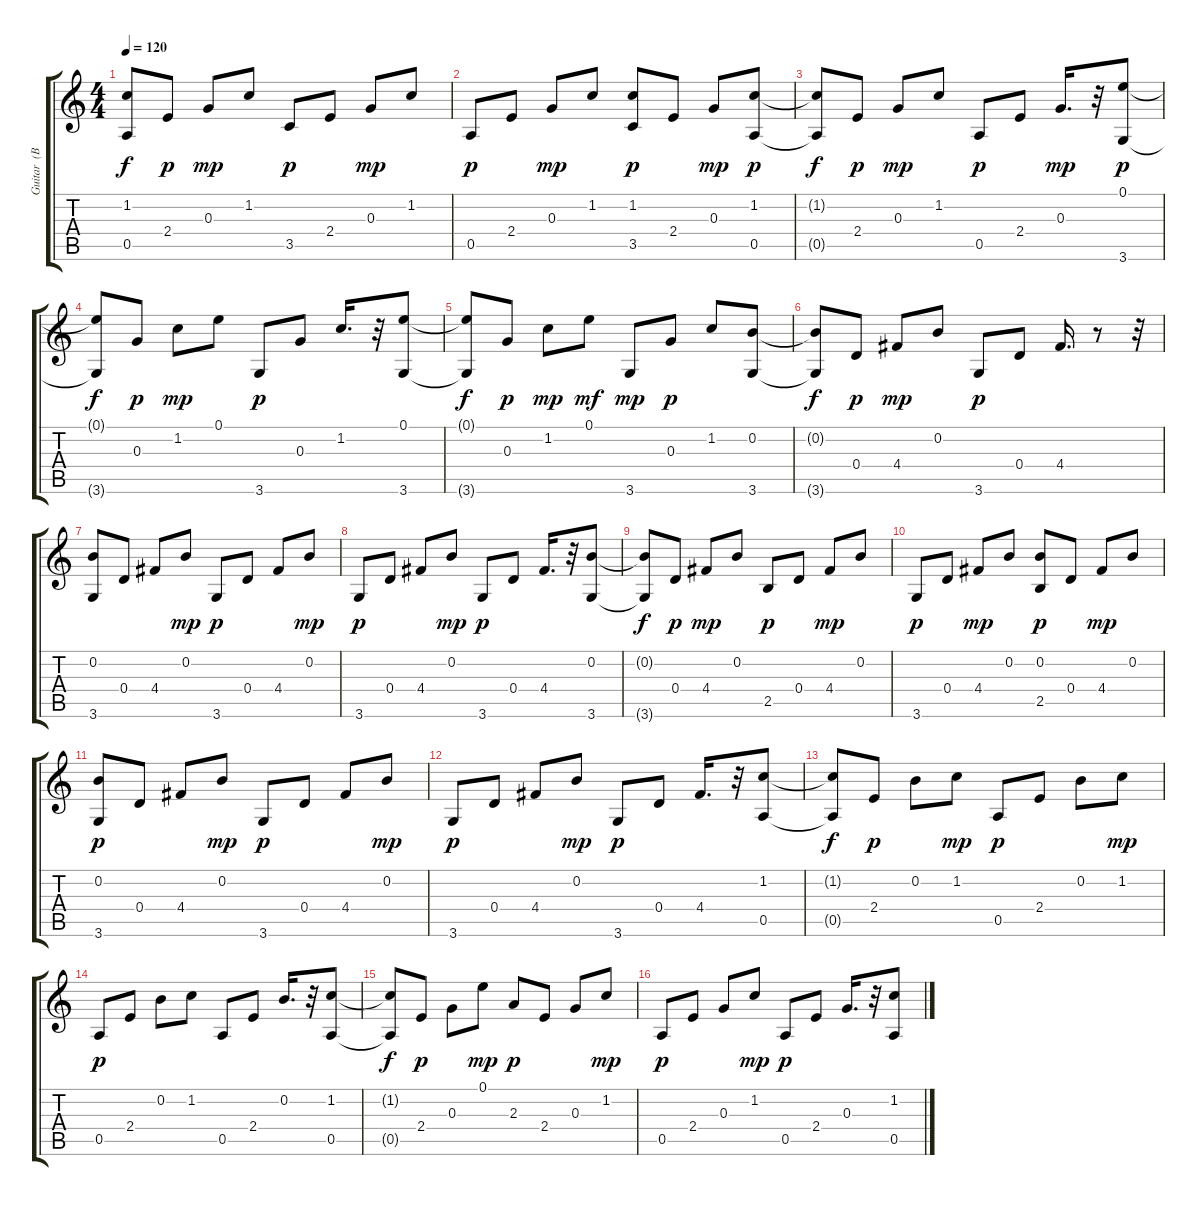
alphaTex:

\track ("Guitar  (BB)" "Guitar  (B") {instrument electricguitarmuted}
\staff {score tabs}
\tuning (E4 B3 G3 D3 A2 E2) {hide}
\ts (4 4)
\tempo 120
\clef g2
\ks c
(1.2{t} 0.5{t}).8{dy f} 2.4.8{dy p} 0.3.8{dy mp} 1.2.8 3.5.8{dy p} 2.4.8 0.3.8{dy mp} 1.2.8 |
0.5.8{dy p} 2.4.8 0.3.8{dy mp} 1.2.8 (1.2 3.5).8{dy p} 2.4.8 0.3.8{dy mp} (1.2 0.5).8{dy p} |
(1.2{t} 0.5{t}).8{dy f} 2.4.8{dy p} 0.3.8{dy mp} 1.2.8 0.5.8{dy p} 2.4.8 0.3.16{d dy mp} r.32 (0.1 3.6).8{dy p} |
(0.1{t} 3.6{t}).8{dy f} 0.3.8{dy p} 1.2.8{dy mp} 0.1.8 3.6.8{dy p} 0.3.8 1.2.16{d} r.32 (0.1 3.6).8 |
(0.1{t} 3.6{t}).8{dy f} 0.3.8{dy p} 1.2.8{dy mp} 0.1.8{dy mf} 3.6.8{dy mp} 0.3.8{dy p} 1.2.8 (0.2 3.6).8 |
(0.2{t} 3.6{t}).8{dy f} 0.4.8{dy p} 4.4.8{dy mp} 0.2.8 3.6.8{dy p} 0.4.8 4.4.16{d} r.8 r.32 |
(0.2 3.6).8 0.4.8 4.4.8 0.2.8{dy mp} 3.6.8{dy p} 0.4.8 4.4.8 0.2.8{dy mp} |
3.6.8{dy p} 0.4.8 4.4.8 0.2.8{dy mp} 3.6.8{dy p} 0.4.8 4.4.16{d} r.32 (0.2 3.6).8 |
(0.2{t} 3.6{t}).8{dy f} 0.4.8{dy p} 4.4.8{dy mp} 0.2.8 2.5.8{dy p} 0.4.8 4.4.8{dy mp} 0.2.8 |
3.6.8{dy p} 0.4.8 4.4.8{dy mp} 0.2.8 (0.2 2.5).8{dy p} 0.4.8 4.4.8{dy mp} 0.2.8 |
(0.2 3.6).8{dy p} 0.4.8 4.4.8 0.2.8{dy mp} 3.6.8{dy p} 0.4.8 4.4.8 0.2.8{dy mp} |
3.6.8{dy p} 0.4.8 4.4.8 0.2.8{dy mp} 3.6.8{dy p} 0.4.8 4.4.16{d} r.32 (1.2 0.5).8 |
(1.2{t} 0.5{t}).8{dy f} 2.4.8{dy p} 0.2.8 1.2.8{dy mp} 0.5.8{dy p} 2.4.8 0.2.8 1.2.8{dy mp} |
0.5.8{dy p} 2.4.8 0.2.8 1.2.8 0.5.8 2.4.8 0.2.16{d} r.32 (1.2 0.5).8 |
(1.2{t} 0.5{t}).8{dy f} 2.4.8{dy p} 0.3.8 0.1.8{dy mp} 2.3.8{dy p} 2.4.8 0.3.8 1.2.8{dy mp} |
0.5.8{dy p} 2.4.8 0.3.8 1.2.8{dy mp} 0.5.8{dy p} 2.4.8 0.3.16{d} r.32 (1.2 0.5).8
